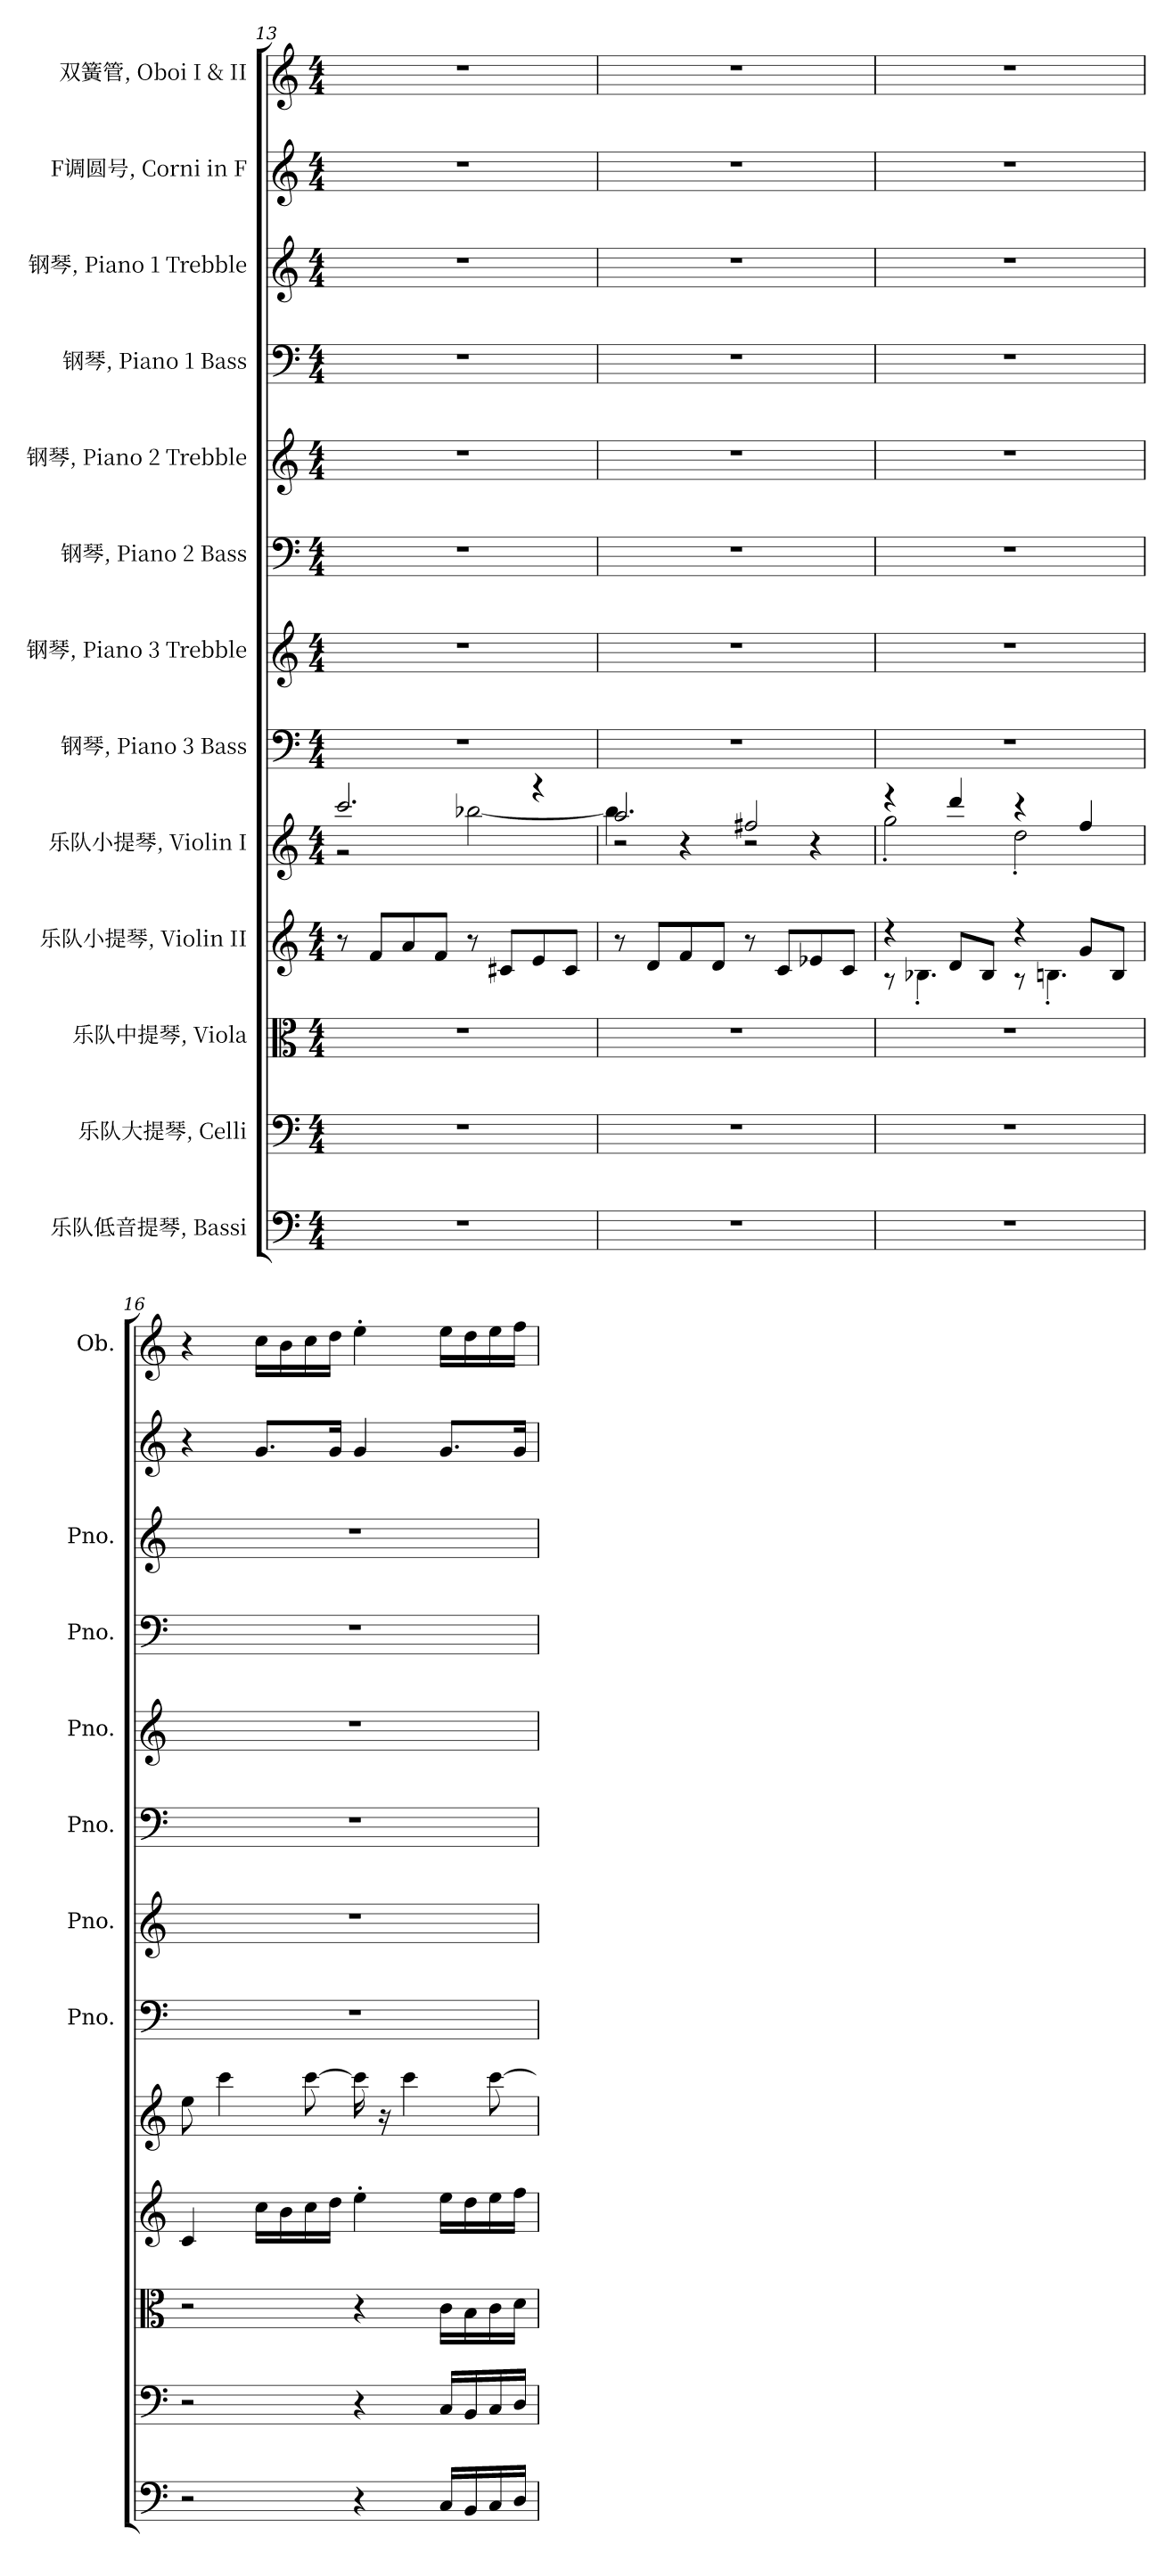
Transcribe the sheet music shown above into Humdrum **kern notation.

**kern	**kern	**kern	**kern	**kern	**kern	**kern	**kern	**kern	**kern	**kern	**kern	**kern
*part13	*part12	*part11	*part10	*part9	*part8	*part7	*part6	*part5	*part4	*part3	*part2	*part1
*staff13	*staff12	*staff11	*staff10	*staff9	*staff8	*staff7	*staff6	*staff5	*staff4	*staff3	*staff2	*staff1
*I"乐队低音提琴, Bassi	*I"乐队大提琴, Celli	*I"乐队中提琴, Viola	*I"乐队小提琴, Violin II	*I"乐队小提琴, Violin I	*I"钢琴, Piano 3 Bass	*I"钢琴, Piano 3 Trebble	*I"钢琴, Piano 2 Bass	*I"钢琴, Piano 2 Trebble	*I"钢琴, Piano 1 Bass	*I"钢琴, Piano 1 Trebble	*I"F调圆号, Corni in F	*I"双簧管, Oboi I &amp; II
*	*	*	*	*	*I'Pno.	*I'Pno.	*I'Pno.	*I'Pno.	*I'Pno.	*I'Pno.	*	*I'Ob.
*clefF4	*clefF4	*clefC3	*clefG2	*clefG2	*clefF4	*clefG2	*clefF4	*clefG2	*clefF4	*clefG2	*clefG2	*clefG2
*ITrd7c12	*	*	*	*	*	*	*	*	*	*	*ITrd4c7	*
*k[]	*k[]	*k[]	*k[]	*k[]	*k[]	*k[]	*k[]	*k[]	*k[]	*k[]	*k[b-]	*k[]
*M4/4	*M4/4	*M4/4	*M4/4	*M4/4	*M4/4	*M4/4	*M4/4	*M4/4	*M4/4	*M4/4	*M4/4	*M4/4
*MM127	*MM127	*MM127	*MM127	*MM127	*MM127	*MM127	*MM127	*MM127	*MM127	*MM127	*MM127	*MM127
=13	=13	=13	=13	=13	=13	=13	=13	=13	=13	=13	=13	=13
*	*	*	*	*^	*	*	*	*	*	*	*	*
1r	1r	1r	8r	2.ccc/	2r	1r	1r	1r	1r	1r	1r	1r	1r
.	.	.	8f/L	.	.	.	.	.	.	.	.	.	.
.	.	.	8a/	.	.	.	.	.	.	.	.	.	.
.	.	.	8f/J	.	.	.	.	.	.	.	.	.	.
.	.	.	8r	.	[2bb-X\	.	.	.	.	.	.	.	.
.	.	.	8c#X/L	.	.	.	.	.	.	.	.	.	.
.	.	.	8e/	4r	.	.	.	.	.	.	.	.	.
.	.	.	8c#/J	.	.	.	.	.	.	.	.	.	.
*	*	*	*	*v	*v	*	*	*	*	*	*	*	*
=14	=14	=14	=14	=14	=14	=14	=14	=14	=14	=14	=14	=14
*	*	*	*	*	*	*	*	*	*	*	*	*MM127
*	*	*	*	*^	*	*	*	*	*	*	*	*
*	*	*	*	*	*^	*	*	*	*	*	*	*	*
1r	1r	1r	8r	2.aa/	4bb-\]	2r	1r	1r	1r	1r	1r	1r	1r	1r
.	.	.	8d/L	.	.	.	.	.	.	.	.	.	.	.
.	.	.	8f/	.	4r	.	.	.	.	.	.	.	.	.
.	.	.	8d/J	.	.	.	.	.	.	.	.	.	.	.
.	.	.	8r	.	2r	2ff#X/	.	.	.	.	.	.	.	.
.	.	.	8c/L	.	.	.	.	.	.	.	.	.	.	.
.	.	.	8e-X/	4r	.	.	.	.	.	.	.	.	.	.
.	.	.	8c/J	.	.	.	.	.	.	.	.	.	.	.
*	*	*	*	*	*v	*v	*	*	*	*	*	*	*	*
!!LO:PB:g=z
=15	=15	=15	=15	=15	=15	=15	=15	=15	=15	=15	=15	=15	=15
*	*	*	*^	*	*	*	*	*	*	*	*	*	*
1r	1r	1r	4r	8r	4r	2gg'\	1r	1r	1r	1r	1r	1r	1r	1r
.	.	.	.	4.B-X'\	.	.	.	.	.	.	.	.	.	.
.	.	.	8d/L	.	4ddd/	.	.	.	.	.	.	.	.	.
.	.	.	8B-/J	.	.	.	.	.	.	.	.	.	.	.
.	.	.	4r	8r	4r	2dd'\	.	.	.	.	.	.	.	.
.	.	.	.	4.Bn'\	.	.	.	.	.	.	.	.	.	.
.	.	.	8g/L	.	4ff/	.	.	.	.	.	.	.	.	.
.	.	.	8B/J	.	.	.	.	.	.	.	.	.	.	.
*	*	*	*v	*v	*	*	*	*	*	*	*	*	*	*
*	*	*	*	*v	*v	*	*	*	*	*	*	*	*
=16	=16	=16	=16	=16	=16	=16	=16	=16	=16	=16	=16	=16
*	*	*	*	*	*	*	*	*	*	*	*	*MM128
2r	2r	2r	4c/	8ee\	1r	1r	1r	1r	1r	1r	4r	4r
.	.	.	.	4ccc\	.	.	.	.	.	.	.	.
*	*	*	*	*	*	*	*	*	*	*	*	*MM125
.	.	.	16cc\LL	.	.	.	.	.	.	.	8.c/L	16cc\LL
.	.	.	16b\	.	.	.	.	.	.	.	.	16b\
.	.	.	16cc\	[8ccc\	.	.	.	.	.	.	.	16cc\
.	.	.	16dd\JJ	.	.	.	.	.	.	.	16c/Jk	16dd\JJ
*	*	*	*	*	*	*	*	*	*	*	*	*MM128
4r	4r	4r	4ee'\	16ccc\]	.	.	.	.	.	.	4c/	4ee'\
.	.	.	.	16r	.	.	.	.	.	.	.	.
.	.	.	.	4ccc\	.	.	.	.	.	.	.	.
*	*	*	*	*	*	*	*	*	*	*	*	*MM126
16CC/LL	16C/LL	16c\LL	16ee\LL	.	.	.	.	.	.	.	8.c/L	16ee\LL
16BBB/	16BB/	16B\	16dd\	.	.	.	.	.	.	.	.	16dd\
16CC/	16C/	16c\	16ee\	[8ccc\	.	.	.	.	.	.	.	16ee\
16DD/JJ	16D/JJ	16d\JJ	16ff\JJ	.	.	.	.	.	.	.	16c/Jk	16ff\JJ
=	=	=	=	=	=	=	=	=	=	=	=	=
*-	*-	*-	*-	*-	*-	*-	*-	*-	*-	*-	*-	*-
